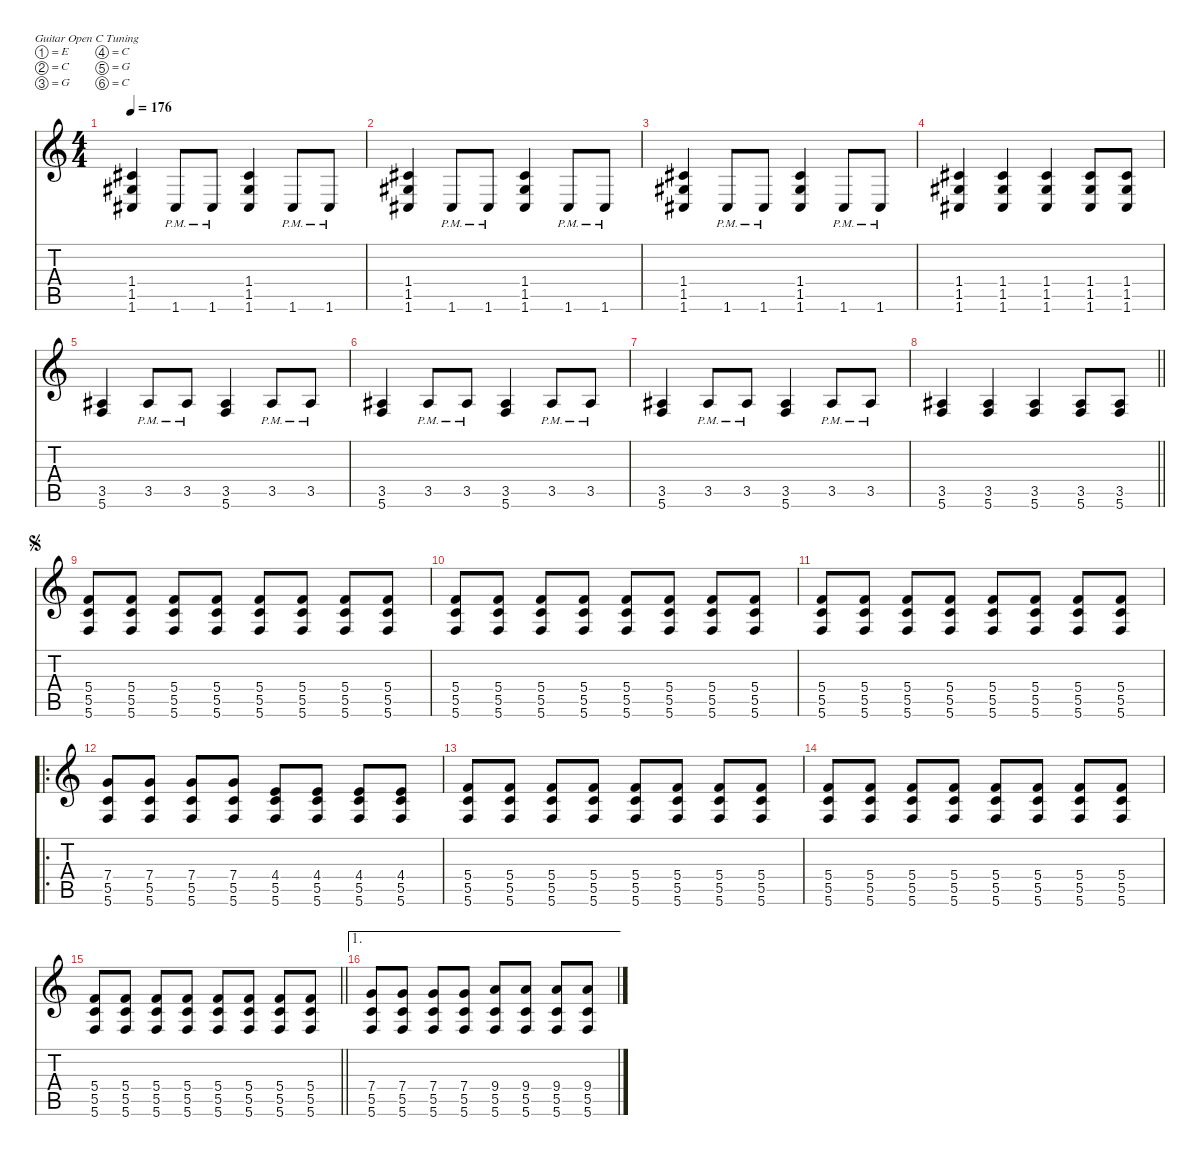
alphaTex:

\defaultSystemsLayout 4
\hideDynamics
\bracketExtendMode nobrackets
\singleTrackTrackNamePolicy hidden
\multiTrackTrackNamePolicy hidden
\firstSystemTrackNameMode fullname
\firstSystemTrackNameOrientation horizontal
\otherSystemsTrackNameOrientation horizontal
\track ("Guitar 1" "dist.guit.") {mute instrument distortionguitar}
\staff {score tabs}
\tuning (E4 C4 G3 C3 G2 C2)
\ts (4 4)
\tempo 176
\clef g2
\ks c
(1.4{acc #} 1.5{acc #} 1.6{acc #}).4{dy f beam Up} 1.6{pm acc #}.8{beam Up} 1.6{pm acc #}.8{beam Up} (1.4{acc #} 1.5{acc #} 1.6{acc #}).4{beam Up} 1.6{pm acc #}.8{beam Up} 1.6{pm acc #}.8{beam Up} |
(1.4{acc #} 1.5{acc #} 1.6{acc #}).4{beam Up} 1.6{pm acc #}.8{beam Up} 1.6{pm acc #}.8{beam Up} (1.4{acc #} 1.5{acc #} 1.6{acc #}).4{beam Up} 1.6{pm acc #}.8{beam Up} 1.6{pm acc #}.8{beam Up} |
(1.4{acc #} 1.5{acc #} 1.6{acc #}).4{beam Up} 1.6{pm acc #}.8{beam Up} 1.6{pm acc #}.8{beam Up} (1.4{acc #} 1.5{acc #} 1.6{acc #}).4{beam Up} 1.6{pm acc #}.8{beam Up} 1.6{pm acc #}.8{beam Up} |
(1.4{acc #} 1.5{acc #} 1.6{acc #}).4{beam Up} (1.4{acc #} 1.5{acc #} 1.6{acc #}).4{beam Up} (1.4{acc #} 1.5{acc #} 1.6{acc #}).4{beam Up} (1.4{acc #} 1.5{acc #} 1.6{acc #}).8{beam Up} (1.4{acc #} 1.5{acc #} 1.6{acc #}).8{beam Up} |
(3.5{acc #} 5.6).4{beam Up} 3.5{pm acc #}.8{beam Up} 3.5{pm acc #}.8{beam Up} (3.5{acc #} 5.6).4{beam Up} 3.5{pm acc #}.8{beam Up} 3.5{pm acc #}.8{beam Up} |
(3.5{acc #} 5.6).4{beam Up} 3.5{pm acc #}.8{beam Up} 3.5{pm acc #}.8{beam Up} (3.5{acc #} 5.6).4{beam Up} 3.5{pm acc #}.8{beam Up} 3.5{pm acc #}.8{beam Up} |
(3.5{acc #} 5.6).4{beam Up} 3.5{pm acc #}.8{beam Up} 3.5{pm acc #}.8{beam Up} (3.5{acc #} 5.6).4{beam Up} 3.5{pm acc #}.8{beam Up} 3.5{pm acc #}.8{beam Up} |
\barLineRight lightlight
(3.5{acc #} 5.6).4{beam Up} (3.5{acc #} 5.6).4{beam Up} (3.5{acc #} 5.6).4{beam Up} (3.5{acc #} 5.6).8{beam Up} (3.5{acc #} 5.6).8{beam Up} |
\jump segno
(5.4 5.5 5.6).8{beam Up} (5.4 5.5 5.6).8{beam Up} (5.4 5.5 5.6).8{beam Up} (5.4 5.5 5.6).8{beam Up} (5.4 5.5 5.6).8{beam Up} (5.4 5.5 5.6).8{beam Up} (5.4 5.5 5.6).8{beam Up} (5.4 5.5 5.6).8{beam Up} |
(5.4 5.5 5.6).8{beam Up} (5.4 5.5 5.6).8{beam Up} (5.4 5.5 5.6).8{beam Up} (5.4 5.5 5.6).8{beam Up} (5.4 5.5 5.6).8{beam Up} (5.4 5.5 5.6).8{beam Up} (5.4 5.5 5.6).8{beam Up} (5.4 5.5 5.6).8{beam Up} |
(5.4 5.5 5.6).8{beam Up} (5.4 5.5 5.6).8{beam Up} (5.4 5.5 5.6).8{beam Up} (5.4 5.5 5.6).8{beam Up} (5.4 5.5 5.6).8{beam Up} (5.4 5.5 5.6).8{beam Up} (5.4 5.5 5.6).8{beam Up} (5.4 5.5 5.6).8{beam Up} |
\ro
(7.4 5.5 5.6).8{beam Up} (7.4 5.5 5.6).8{beam Up} (7.4 5.5 5.6).8{beam Up} (7.4 5.5 5.6).8{beam Up} (4.4 5.5 5.6).8{beam Up} (4.4 5.5 5.6).8{beam Up} (4.4 5.5 5.6).8{beam Up} (4.4 5.5 5.6).8{beam Up} |
(5.4 5.5 5.6).8{beam Up} (5.4 5.5 5.6).8{beam Up} (5.4 5.5 5.6).8{beam Up} (5.4 5.5 5.6).8{beam Up} (5.4 5.5 5.6).8{beam Up} (5.4 5.5 5.6).8{beam Up} (5.4 5.5 5.6).8{beam Up} (5.4 5.5 5.6).8{beam Up} |
(5.4 5.5 5.6).8{beam Up} (5.4 5.5 5.6).8{beam Up} (5.4 5.5 5.6).8{beam Up} (5.4 5.5 5.6).8{beam Up} (5.4 5.5 5.6).8{beam Up} (5.4 5.5 5.6).8{beam Up} (5.4 5.5 5.6).8{beam Up} (5.4 5.5 5.6).8{beam Up} |
\barLineRight lightlight
(5.4 5.5 5.6).8{beam Up} (5.4 5.5 5.6).8{beam Up} (5.4 5.5 5.6).8{beam Up} (5.4 5.5 5.6).8{beam Up} (5.4 5.5 5.6).8{beam Up} (5.4 5.5 5.6).8{beam Up} (5.4 5.5 5.6).8{beam Up} (5.4 5.5 5.6).8{beam Up} |
\ae 1
(7.4 5.5 5.6).8{beam Up} (7.4 5.5 5.6).8{beam Up} (7.4 5.5 5.6).8{beam Up} (7.4 5.5 5.6).8{beam Up} (9.4 5.5 5.6).8{beam Up} (9.4 5.5 5.6).8{beam Up} (9.4 5.5 5.6).8{beam Up} (9.4 5.5 5.6).8{beam Up}
